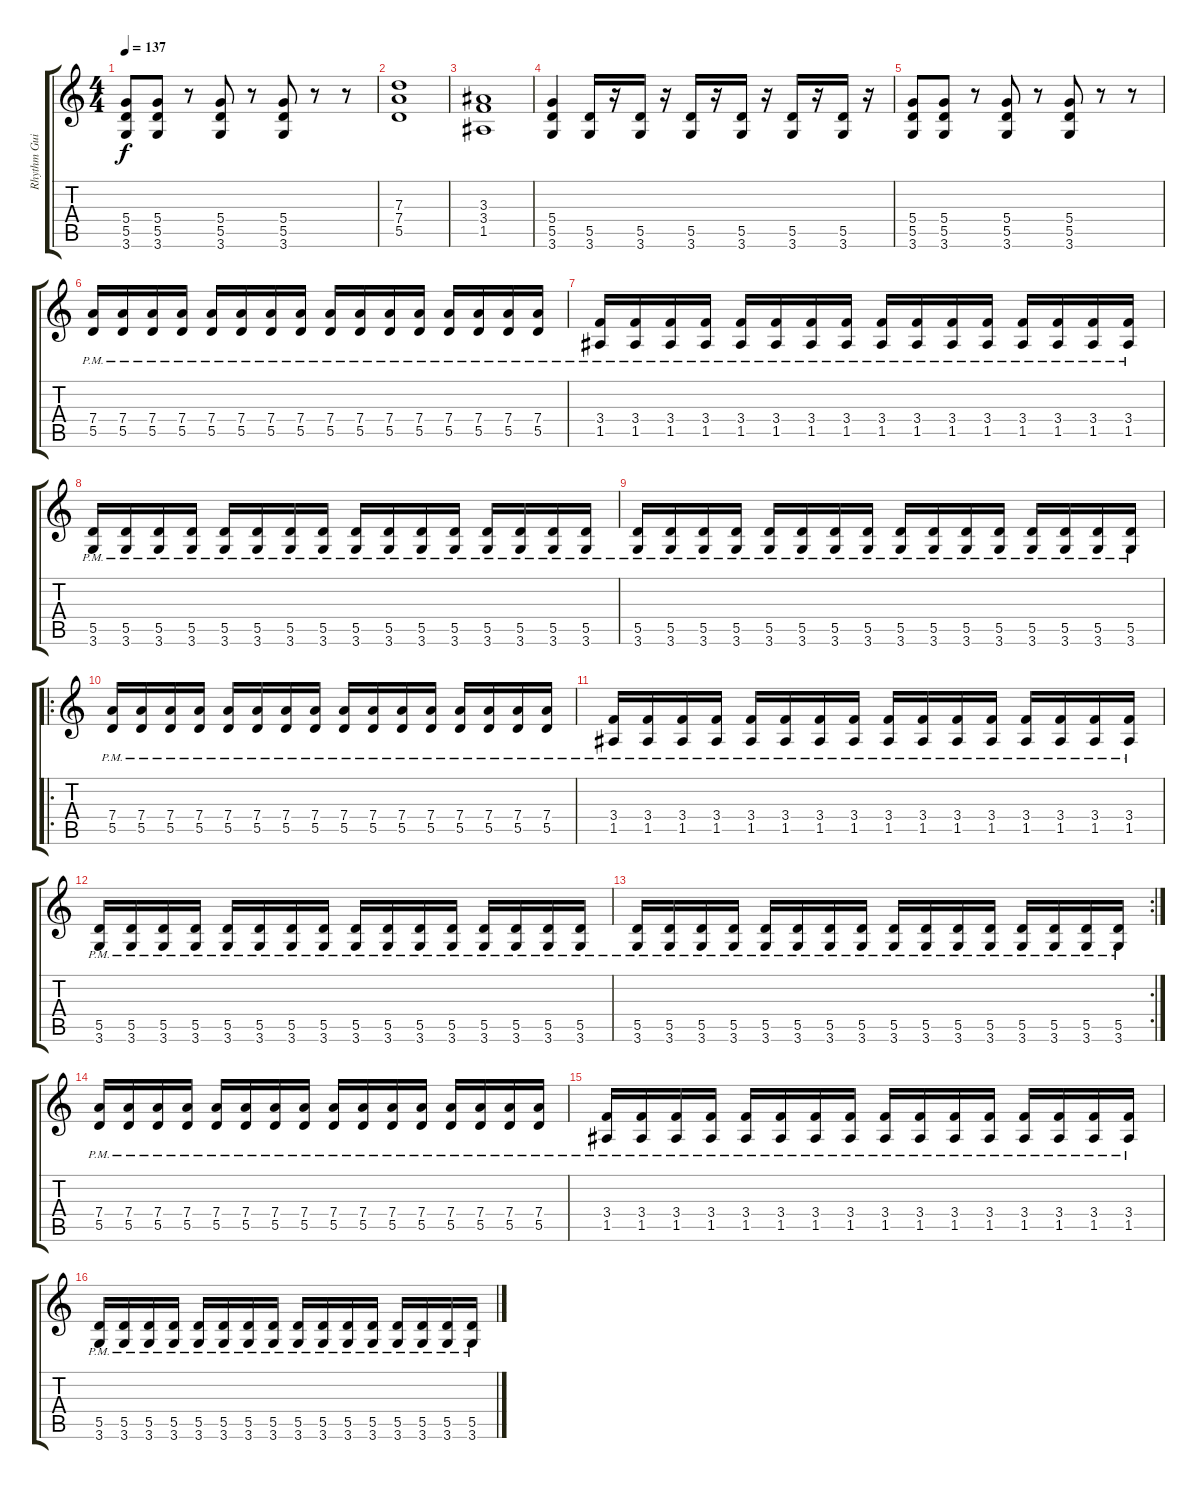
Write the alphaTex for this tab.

\track ("Rhythm Guitar" "Rhythm Gui") {instrument distortionguitar}
\staff {score tabs}
\tuning (E4 B3 G3 D3 A2 E2) {hide}
\ts (4 4)
\tempo 137
\clef g2
\ks c
(5.4 5.5 3.6).8{dy f} (5.4 5.5 3.6).8 r.8 (5.4 5.5 3.6).8 r.8 (5.4 5.5 3.6).8 r.8 r.8 |
(7.3 7.4 5.5).1 |
(3.3 3.4 1.5).1 |
(5.4 5.5 3.6).4 (5.5 3.6).16 r.16 (5.5 3.6).16 r.16 (5.5 3.6).16 r.16 (5.5 3.6).16 r.16 (5.5 3.6).16 r.16 (5.5 3.6).16 r.16 |
(5.4 5.5 3.6).8 (5.4 5.5 3.6).8 r.8 (5.4 5.5 3.6).8 r.8 (5.4 5.5 3.6).8 r.8 r.8 |
(7.4{pm} 5.5{pm}).16 (7.4{pm} 5.5{pm}).16 (7.4{pm} 5.5{pm}).16 (7.4{pm} 5.5{pm}).16 (7.4{pm} 5.5{pm}).16 (7.4{pm} 5.5{pm}).16 (7.4{pm} 5.5{pm}).16 (7.4{pm} 5.5{pm}).16 (7.4{pm} 5.5{pm}).16 (7.4{pm} 5.5{pm}).16 (7.4{pm} 5.5{pm}).16 (7.4{pm} 5.5{pm}).16 (7.4{pm} 5.5{pm}).16 (7.4{pm} 5.5{pm}).16 (7.4{pm} 5.5{pm}).16 (7.4{pm} 5.5{pm}).16 |
(3.4{pm} 1.5{pm}).16 (3.4{pm} 1.5{pm}).16 (3.4{pm} 1.5{pm}).16 (3.4{pm} 1.5{pm}).16 (3.4{pm} 1.5{pm}).16 (3.4{pm} 1.5{pm}).16 (3.4{pm} 1.5{pm}).16 (3.4{pm} 1.5{pm}).16 (3.4{pm} 1.5{pm}).16 (3.4{pm} 1.5{pm}).16 (3.4{pm} 1.5{pm}).16 (3.4{pm} 1.5{pm}).16 (3.4{pm} 1.5{pm}).16 (3.4{pm} 1.5{pm}).16 (3.4{pm} 1.5{pm}).16 (3.4{pm} 1.5{pm}).16 |
(5.5{pm} 3.6{pm}).16 (5.5{pm} 3.6{pm}).16 (5.5{pm} 3.6{pm}).16 (5.5{pm} 3.6{pm}).16 (5.5{pm} 3.6{pm}).16 (5.5{pm} 3.6{pm}).16 (5.5{pm} 3.6{pm}).16 (5.5{pm} 3.6{pm}).16 (5.5{pm} 3.6{pm}).16 (5.5{pm} 3.6{pm}).16 (5.5{pm} 3.6{pm}).16 (5.5{pm} 3.6{pm}).16 (5.5{pm} 3.6{pm}).16 (5.5{pm} 3.6{pm}).16 (5.5{pm} 3.6{pm}).16 (5.5{pm} 3.6{pm}).16 |
(5.5{pm} 3.6{pm}).16 (5.5{pm} 3.6{pm}).16 (5.5{pm} 3.6{pm}).16 (5.5{pm} 3.6{pm}).16 (5.5{pm} 3.6{pm}).16 (5.5{pm} 3.6{pm}).16 (5.5{pm} 3.6{pm}).16 (5.5{pm} 3.6{pm}).16 (5.5{pm} 3.6{pm}).16 (5.5{pm} 3.6{pm}).16 (5.5{pm} 3.6{pm}).16 (5.5{pm} 3.6{pm}).16 (5.5{pm} 3.6{pm}).16 (5.5{pm} 3.6{pm}).16 (5.5{pm} 3.6{pm}).16 (5.5{pm} 3.6{pm}).16 |
\ro
(7.4{pm} 5.5{pm}).16 (7.4{pm} 5.5{pm}).16 (7.4{pm} 5.5{pm}).16 (7.4{pm} 5.5{pm}).16 (7.4{pm} 5.5{pm}).16 (7.4{pm} 5.5{pm}).16 (7.4{pm} 5.5{pm}).16 (7.4{pm} 5.5{pm}).16 (7.4{pm} 5.5{pm}).16 (7.4{pm} 5.5{pm}).16 (7.4{pm} 5.5{pm}).16 (7.4{pm} 5.5{pm}).16 (7.4{pm} 5.5{pm}).16 (7.4{pm} 5.5{pm}).16 (7.4{pm} 5.5{pm}).16 (7.4{pm} 5.5{pm}).16 |
(3.4{pm} 1.5{pm}).16 (3.4{pm} 1.5{pm}).16 (3.4{pm} 1.5{pm}).16 (3.4{pm} 1.5{pm}).16 (3.4{pm} 1.5{pm}).16 (3.4{pm} 1.5{pm}).16 (3.4{pm} 1.5{pm}).16 (3.4{pm} 1.5{pm}).16 (3.4{pm} 1.5{pm}).16 (3.4{pm} 1.5{pm}).16 (3.4{pm} 1.5{pm}).16 (3.4{pm} 1.5{pm}).16 (3.4{pm} 1.5{pm}).16 (3.4{pm} 1.5{pm}).16 (3.4{pm} 1.5{pm}).16 (3.4{pm} 1.5{pm}).16 |
(5.5{pm} 3.6{pm}).16 (5.5{pm} 3.6{pm}).16 (5.5{pm} 3.6{pm}).16 (5.5{pm} 3.6{pm}).16 (5.5{pm} 3.6{pm}).16 (5.5{pm} 3.6{pm}).16 (5.5{pm} 3.6{pm}).16 (5.5{pm} 3.6{pm}).16 (5.5{pm} 3.6{pm}).16 (5.5{pm} 3.6{pm}).16 (5.5{pm} 3.6{pm}).16 (5.5{pm} 3.6{pm}).16 (5.5{pm} 3.6{pm}).16 (5.5{pm} 3.6{pm}).16 (5.5{pm} 3.6{pm}).16 (5.5{pm} 3.6{pm}).16 |
\rc 2
(5.5{pm} 3.6{pm}).16 (5.5{pm} 3.6{pm}).16 (5.5{pm} 3.6{pm}).16 (5.5{pm} 3.6{pm}).16 (5.5{pm} 3.6{pm}).16 (5.5{pm} 3.6{pm}).16 (5.5{pm} 3.6{pm}).16 (5.5{pm} 3.6{pm}).16 (5.5{pm} 3.6{pm}).16 (5.5{pm} 3.6{pm}).16 (5.5{pm} 3.6{pm}).16 (5.5{pm} 3.6{pm}).16 (5.5{pm} 3.6{pm}).16 (5.5{pm} 3.6{pm}).16 (5.5{pm} 3.6{pm}).16 (5.5{pm} 3.6{pm}).16 |
(7.4{pm} 5.5{pm}).16 (7.4{pm} 5.5{pm}).16 (7.4{pm} 5.5{pm}).16 (7.4{pm} 5.5{pm}).16 (7.4{pm} 5.5{pm}).16 (7.4{pm} 5.5{pm}).16 (7.4{pm} 5.5{pm}).16 (7.4{pm} 5.5{pm}).16 (7.4{pm} 5.5{pm}).16 (7.4{pm} 5.5{pm}).16 (7.4{pm} 5.5{pm}).16 (7.4{pm} 5.5{pm}).16 (7.4{pm} 5.5{pm}).16 (7.4{pm} 5.5{pm}).16 (7.4{pm} 5.5{pm}).16 (7.4{pm} 5.5{pm}).16 |
(3.4{pm} 1.5{pm}).16 (3.4{pm} 1.5{pm}).16 (3.4{pm} 1.5{pm}).16 (3.4{pm} 1.5{pm}).16 (3.4{pm} 1.5{pm}).16 (3.4{pm} 1.5{pm}).16 (3.4{pm} 1.5{pm}).16 (3.4{pm} 1.5{pm}).16 (3.4{pm} 1.5{pm}).16 (3.4{pm} 1.5{pm}).16 (3.4{pm} 1.5{pm}).16 (3.4{pm} 1.5{pm}).16 (3.4{pm} 1.5{pm}).16 (3.4{pm} 1.5{pm}).16 (3.4{pm} 1.5{pm}).16 (3.4{pm} 1.5{pm}).16 |
(5.5{pm} 3.6{pm}).16 (5.5{pm} 3.6{pm}).16 (5.5{pm} 3.6{pm}).16 (5.5{pm} 3.6{pm}).16 (5.5{pm} 3.6{pm}).16 (5.5{pm} 3.6{pm}).16 (5.5{pm} 3.6{pm}).16 (5.5{pm} 3.6{pm}).16 (5.5{pm} 3.6{pm}).16 (5.5{pm} 3.6{pm}).16 (5.5{pm} 3.6{pm}).16 (5.5{pm} 3.6{pm}).16 (5.5{pm} 3.6{pm}).16 (5.5{pm} 3.6{pm}).16 (5.5{pm} 3.6{pm}).16 (5.5{pm} 3.6{pm}).16
